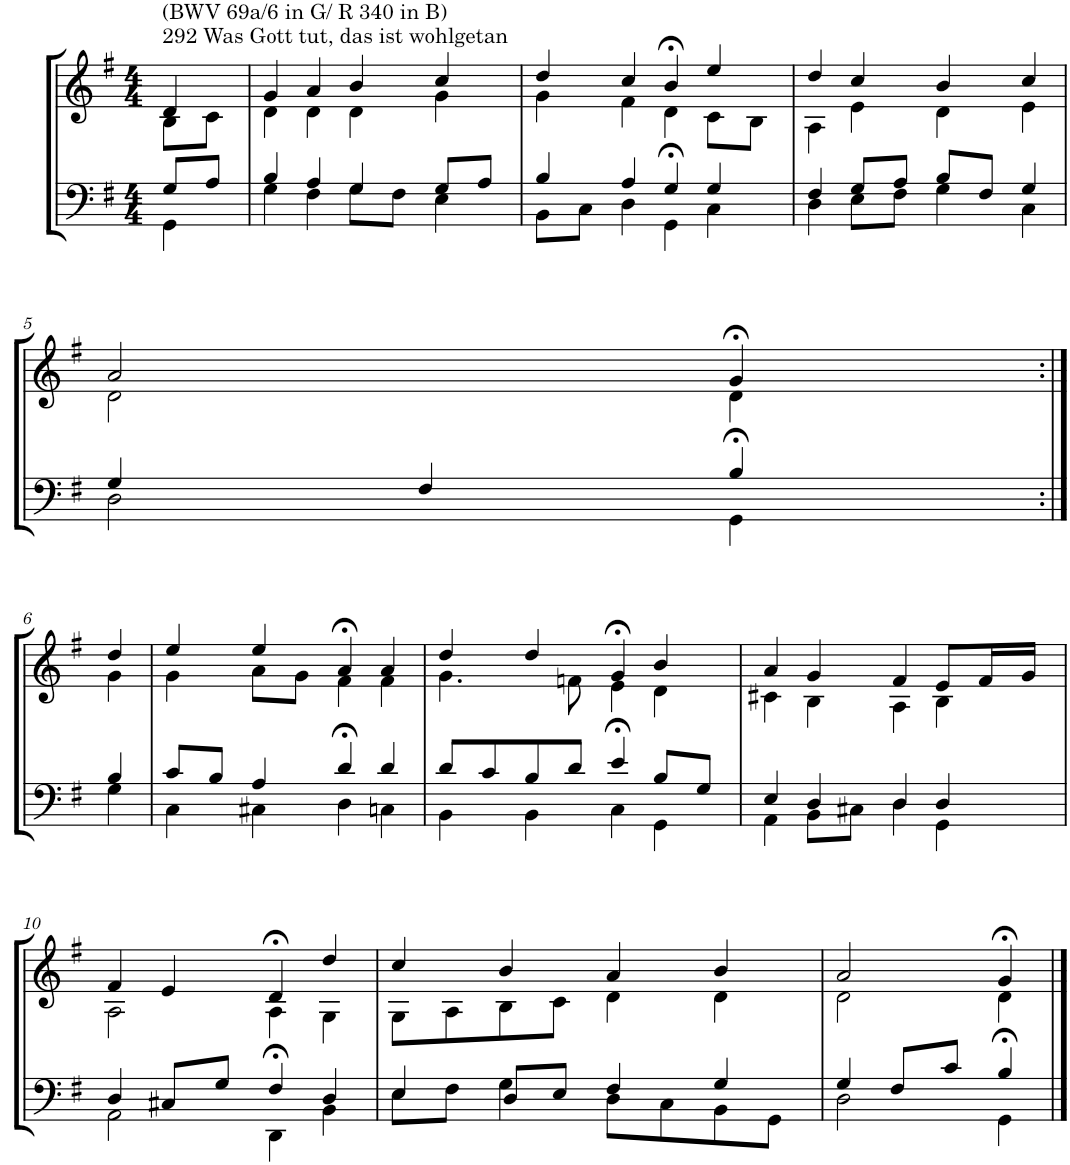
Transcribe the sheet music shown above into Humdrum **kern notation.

**kern	**kern
*part2	*part1
*staff2	*staff1
*I"Tenor/Baß	*I"Sopran/Alt
*clefF4	*clefG2
*k[f#]	*k[f#]
*M4/4	*M4/4
=1	=1
*^	*^
!	!	!LO:TX:a:t=292 Was Gott tut, das ist wohlgetan	!
!	!	!LO:TX:a:t=(BWV 69a/6 in G/ R 340 in B)	!
8G/L	4GG\	4d/	8B\L
8A/J	.	.	8c\J
=2	=2	=2	=2
4B/	4G\	4g/	4d\
4A/	4F#\	4a/	4d\
4G/	8G\L	4b/	4d\
.	8F#\J	.	.
8G/L	4E\	4cc/	4g\
8A/J	.	.	.
=3	=3	=3	=3
4B/	8BB\L	4dd/	4g\
.	8C\J	.	.
4A/	4D\	4cc/	4f#\
4G/	4GG>\	4b>/	4d\
4G/	4C\	4ee/	8c\L
.	.	.	8B\J
=4	=4	=4	=4
4F#/	4D\	4dd/	4A\
8G/L	8E\L	4cc/	4e\
8A/J	8F#\J	.	.
8B/L	4G\	4b/	4d\
8F#/J	.	.	.
4G/	4C\	4cc/	4e\
!!LO:LB:g=z	!!
=5	=5	=5	=5
4G/	2D\	2a/	2d\
4F#/	.	.	.
4B/	4GG>\	4g>/	4d\
!!LO:LB:g=z	!!
=6:|!	=6:|!	=6:|!	=6:|!
4B/	4G\	4dd/	4g\
=7	=7	=7	=7
8c/L	4C\	4ee/	4g\
8B/J	.	.	.
4A/	4C#X\	4ee/	8a\L
.	.	.	8g\J
4d/	4D>\	4a>/	4f#\
4d/	4Cn\	4a/	4f#\
=8	=8	=8	=8
8d/L	4BB\	4dd/	4.g\
8c/	.	.	.
8B/	4BB\	4dd/	.
8d/J	.	.	8fn\
4e/	4C>\	4g>/	4e\
8B/L	4GG\	4b/	4d\
8G/J	.	.	.
=9	=9	=9	=9
4E/	4AA\	4a/	4c#X\
4D/	8BB\L	4g/	4B\
.	8C#X\J	.	.
4D/	4D\	4f#/	4A\
4D/	4GG\	8e/L	4B\
.	.	16f#/L	.
.	.	16g/JJ	.
!!LO:LB:g=z	!!
=10	=10	=10	=10
4D/	2AA\	4f#/	2A\
8C#X/L	.	4e/	.
8G/J	.	.	.
4F#/	4DD>\	4d>/	4A\
4D/	4BB\	4dd/	4G\
=11	=11	=11	=11
4E/	8E\L	4cc/	8G\L
.	8F#\J	.	8A\
8D/L	4G\	4b/	8B\
8E/J	.	.	8c\J
4F#/	8D\L	4a/	4d\
.	8C\	.	.
4G/	8BB\	4b/	4d\
.	8GG\J	.	.
=12	=12	=12	=12
4G/	2D\	2a/	2d\
8F#/L	.	.	.
8c/J	.	.	.
4B/	4GG>\	4g>/	4d\
*v	*v	*	*
*	*v	*v
==	==
*-	*-
